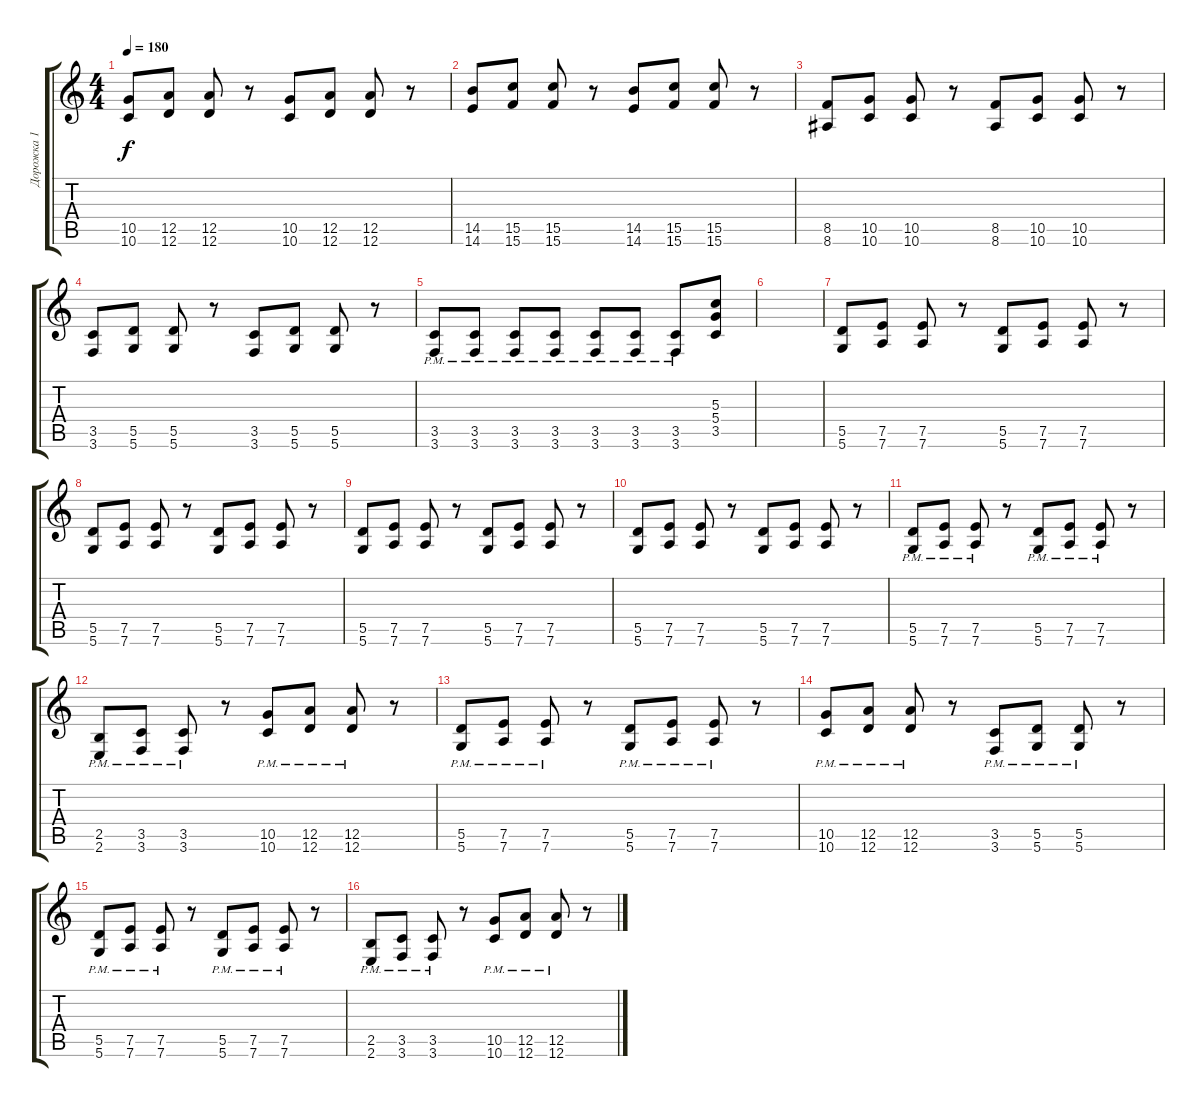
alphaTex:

\track ("Дорожка 1" "Дорожка 1") {instrument distortionguitar}
\staff {score tabs}
\tuning (E4 B3 G3 D3 A2 D2) {hide}
\ts (4 4)
\tempo 180
\clef g2
\ks c
(10.5 10.6).8{dy f} (12.5 12.6).8 (12.5 12.6).8 r.8 (10.5 10.6).8 (12.5 12.6).8 (12.5 12.6).8 r.8 |
(14.5 14.6).8 (15.5 15.6).8 (15.5 15.6).8 r.8 (14.5 14.6).8 (15.5 15.6).8 (15.5 15.6).8 r.8 |
(8.5 8.6).8 (10.5 10.6).8 (10.5 10.6).8 r.8 (8.5 8.6).8 (10.5 10.6).8 (10.5 10.6).8 r.8 |
(3.5 3.6).8 (5.5 5.6).8 (5.5 5.6).8 r.8 (3.5 3.6).8 (5.5 5.6).8 (5.5 5.6).8 r.8 |
(3.5{pm} 3.6{pm}).8 (3.5{pm} 3.6{pm}).8 (3.5{pm} 3.6{pm}).8 (3.5{pm} 3.6{pm}).8 (3.5{pm} 3.6{pm}).8 (3.5{pm} 3.6{pm}).8 (3.5{pm} 3.6{pm}).8 (5.3 5.4 3.5).8 |
|
(5.5 5.6).8 (7.5 7.6).8 (7.5 7.6).8 r.8 (5.5 5.6).8 (7.5 7.6).8 (7.5 7.6).8 r.8 |
(5.5 5.6).8 (7.5 7.6).8 (7.5 7.6).8 r.8 (5.5 5.6).8 (7.5 7.6).8 (7.5 7.6).8 r.8 |
(5.5 5.6).8 (7.5 7.6).8 (7.5 7.6).8 r.8 (5.5 5.6).8 (7.5 7.6).8 (7.5 7.6).8 r.8 |
(5.5 5.6).8 (7.5 7.6).8 (7.5 7.6).8 r.8 (5.5 5.6).8 (7.5 7.6).8 (7.5 7.6).8 r.8 |
(5.5{pm} 5.6{pm}).8 (7.5{pm} 7.6{pm}).8 (7.5{pm} 7.6{pm}).8 r.8 (5.5{pm} 5.6{pm}).8 (7.5{pm} 7.6{pm}).8 (7.5{pm} 7.6{pm}).8 r.8 |
(2.5{pm} 2.6{pm}).8 (3.5{pm} 3.6{pm}).8 (3.5{pm} 3.6{pm}).8 r.8 (10.5{pm} 10.6{pm}).8 (12.5{pm} 12.6{pm}).8 (12.5{pm} 12.6{pm}).8 r.8 |
(5.5{pm} 5.6{pm}).8 (7.5{pm} 7.6{pm}).8 (7.5{pm} 7.6{pm}).8 r.8 (5.5{pm} 5.6{pm}).8 (7.5{pm} 7.6{pm}).8 (7.5{pm} 7.6{pm}).8 r.8 |
(10.5{pm} 10.6{pm}).8 (12.5{pm} 12.6{pm}).8 (12.5{pm} 12.6{pm}).8 r.8 (3.5{pm} 3.6{pm}).8 (5.5{pm} 5.6{pm}).8 (5.5{pm} 5.6{pm}).8 r.8 |
(5.5{pm} 5.6{pm}).8 (7.5{pm} 7.6{pm}).8 (7.5{pm} 7.6{pm}).8 r.8 (5.5{pm} 5.6{pm}).8 (7.5{pm} 7.6{pm}).8 (7.5{pm} 7.6{pm}).8 r.8 |
(2.5{pm} 2.6{pm}).8 (3.5{pm} 3.6{pm}).8 (3.5{pm} 3.6{pm}).8 r.8 (10.5{pm} 10.6{pm}).8 (12.5{pm} 12.6{pm}).8 (12.5{pm} 12.6{pm}).8 r.8
